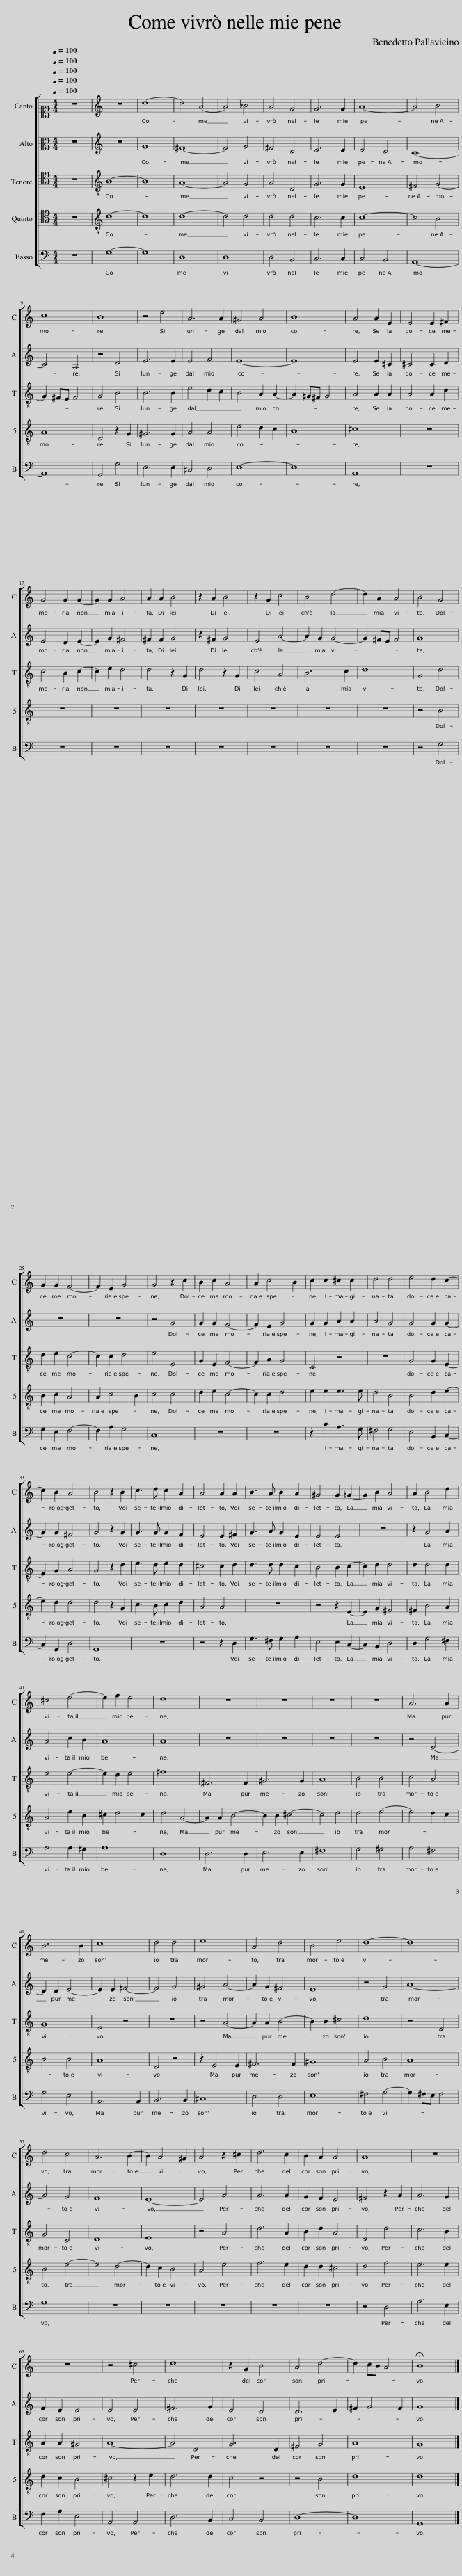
X:1
%%score [ 1 2 [ 3 4 ] 5 ]
L:1/8
Q:1/4=100
M:4/4
I:linebreak $
K:C
V:1 alto1
V:2 alto
V:3 tenor
V:4 tenor
V:5 bass
V:1
 z8 | z8 | d8- | d4 A4- | A4 _B4 | %5
 A4 G4 | G6 G2 | A8- | A4 B4 |$ c8 | %10
 B8 | z4 e4 | A6 A2 | ^G4 A4 | B8 | %15
 A4 A2 E2 | E4 E2 ^F2 |$ G4 G2 G2- | G2 G2 A4 | A2 A2 B4 | %20
 z2 A2 B4 | z2 G2 c4 | B4 d4- | d2 A2 A4 | B4 G4 |$ %25
 G2 G2 F4- | F2 E2 G4 | G4 z2 c2 | B2 c2 A4 | A2 c4 B2 | %30
 c2 c2 ^c2 c2 | d4 d4 | e4 d2 c2- |$ c2 B2 A4 | B4 z2 B2 | %35
 c3 d c2 A2 | A4 A2 A2 | B3 A B2 A2 | ^G4 G2 =G2- | G2 B2 A4 | %40
 A2 B4 d2 |$ ^c4 e4- | e2 f2 e4 | d8 | z8 | %45
 z8 | z8 | z8 | A6 A2 |$ B6 B2 | %50
 c8 | d4 d4 | e8 | A4 d4 | B4 e4 | %55
 d8- | d8 |$ d4 c4 | A6 B2- | B2 A4 ^G2 | %60
 A4 z2 ^c2 | d6 c2 | B2 A2 A4 | A8 | z8 |$ %65
 z8 | z4 ^c4 | d8 | z2 G2 B4 | A4 d4- | %70
 d2 cB A4 | !fermata!B8 |] %72
V:2
 z8 | z8 | G8 | ^F8- | F4 G4 | %5
 ^F4 D4 | E6 E2 | E4 D4 | C8- |$ C4 A,4 | %10
 z4 D4 | E6 E2 | E4 F4 | E8- | E8 | %15
 E4 E2 ^C2 | ^C4 C2 D2 |$ E4 D2 E2- | E2 G2 ^F4 | ^F2 F2 G4 | %20
 z2 ^F2 G4 | E4 A4- | A2 G2 G4- | G2 ^FE F4 | G8 |$ %25
 z8 | z8 | z4 G4 | G2 G2 F4- | F2 E2 G4 | %30
 G2 G2 A2 A2 | A4 G4 | G4 G2 G2- |$ G2 G2 ^F4 | G4 z2 G2 | %35
 G3 G G2 F2 | E4 E2 ^F2 | G3 A G2 E2 | E4 E4 | z8 | %40
 z2 G4 A2 |$ A4 c2 B2 | A8 | A8 | z8 | %45
 z8 | z8 | z8 | z4 D4- |$ D2 D2 E4- | %50
 E2 E2 ^F4- | F4 G4 | ^G4 A4- | A2 G2 ^F4 | E8 | %55
 z4 G4 | A8- |$ A4 G4 | F8 | E8- | %60
 E4 A4 | A6 A2 | G2 F2 E4 | ^F4 z2 A2 | A6 G2 |$ %65
 F2 E2 E4 | E4 E4 | ^F6 G2 | E4 D4 | D6 E2 | %70
 ^F2 G4 F2 | G8 |] %72
V:3
 z8 | B,8- | B,8 | A,8- | A,4 G,4 | %5
 A,4 D,4 | G,6 G,2 | E,8 | ^F,4 G,4- |$ G,2 ^F,E, F,4 | %10
 G,4 B,4 | B,6 B,2 | E4 D2 C2 | B,4 A,2 A,2- | A,2 ^G,^F, G,4 | %15
 A,4 A,2 A,2 | A,4 A,2 D2 |$ C4 B,2 C2- | C2 E2 D4 | D4 z2 G,2 | %20
 D4 z2 G,2 | C4 A,4 | B,6 C2 | D8 | G,4 D4 |$ %25
 D2 E2 C4- | C2 C2 D4 | E4 E,4 | G,2 E,2 F,4- | F,2 A,2 G,4 | %30
 C,4 z4 | z8 | G,4 G,2 E,2- |$ E,2 G,2 A,4 | G,4 z2 D2 | %35
 E3 D E2 D2 | ^C4 C2 D2 | D3 D D2 C2 | B,4 B,2 C2- | C2 D2 D4 | %40
 D2 D4 D2 |$ E4 E4- | E2 D2 E4 | ^F8 | ^F,6 F,2 | %45
 ^G,6 G,2 | A,8 | B,4 B,4 | C4 A,4 |$ G,8 | %50
 E,4 z4 | z8 | z4 A,4- | A,2 A,2 B,4- | B,2 B,2 ^C4 | %55
 D8 | z4 D,4 |$ G,4 C,4 | D,8 | E,8 | %60
 z4 A,4 | D6 A,2 | B,2 D2 A,4 | D,4 D4 | C6 B,2 |$ %65
 A,2 A,2 ^G,4 | A,8- | A,4 D,4 | G,6 D,2 | ^F,4 G,4 | %70
 A,8 | G,8 |] %72
V:4
 z8 | D8- | D8 | D8- | D4 D4 | %5
 D4 D4 | C6 C2 | C8- | C4 B,4 |$ A,8 | %10
 D,4 z2 G,2 | ^G,6 G,2 | A,4 A,4 | E4 D2 C2 | B,8 | %15
 ^C8 | z8 |$ z8 | z8 | z8 | %20
 z8 | z8 | z8 | z8 | z4 B,4 |$ %25
 B,2 C2 A,4 | A,2 C4 B,2 | C4 C4 | D2 E2 C4- | C2 C2 D4 | %30
 E2 E2 E3 E | D4 B,4 | B,4 D2 E2- |$ E2 D2 D4 | D4 z2 G,2 | %35
 C3 B, C2 D2 | A,4 A,4 | z8 | z4 z2 E,2- | E,2 G,2 ^F,4 | %40
 ^F,2 B,4 A,2 |$ A,4 E2 B,2 | ^C2 D4 C2 | D4 A,4- | A,2 A,2 B,4- | %45
 B,2 B,2 ^C4- | C4 D4 | D4 E4- | E4 D2 C2 |$ B,4 B,4 | %50
 A,8 | D,4 z4 | z2 E,4 E,2 | ^F,6 F,2 | ^G,8 | %55
 A,4 B,4 | A,8 |$ B,4 E4- | E4 D4- | D2 C2 B,4 | %60
 A,4 E4 | F6 E2 | D2 D2 ^C4 | D4 F4 | E6 E2 |$ %65
 D2 C2 B,4 | ^C4 z2 E2 | D6 D2 | C4 z4 | z4 B,4 | %70
 D8 | D8 |] %72
V:5
 z8 | G,8- | G,8 | D,8 | D,8 | %5
 D,4 B,,4 | C,6 C,2 | C,4 B,,4 | A,,8- |$ A,,8 | %10
 G,,4 G,4 | E,6 E,2 | ^C,4 D,4 | E,8- | E,8 | %15
 A,,8 | z8 |$ z8 | z8 | z8 | %20
 z8 | z8 | z8 | z8 | z4 G,4 |$ %25
 G,2 E,2 F,4- | F,2 A,2 G,4 | C,8 | z8 | z8 | %30
 z2 C2 A,3 G, | ^F,4 G,4 | E,4 B,,2 C,2- |$ C,2 G,,2 D,4 | G,,8 | %35
 z8 | z4 z2 D,2 | G,3 ^F, G,2 A,2 | E,4 E,2 C,2- | C,2 B,,2 D,4 | %40
 D,2 G,4 ^F,2 |$ A,4 A,2 ^G,2 | A,8 | D,8 | D,6 D,2 | %45
 E,6 E,2 | ^F,8 | G,4 ^G,4 | A,4 ^F,4 |$ G,4 E,4 | %50
 A,,6 A,,2 | B,,6 B,,2 | ^C,8 | D,4 D,4 | E,8 | %55
 ^F,4 G,4- | G,2 ^F,E, F,4 |$ G,8 | z8 | z8 | %60
 z8 | z8 | z8 | z4 D,4 | A,6 E,2 |$ %65
 F,2 A,2 E,4 | A,,4 A,,4 | D,6 B,,2 | C,4 B,,4 | D,8- | %70
 D,8 | G,,8 |] %72
